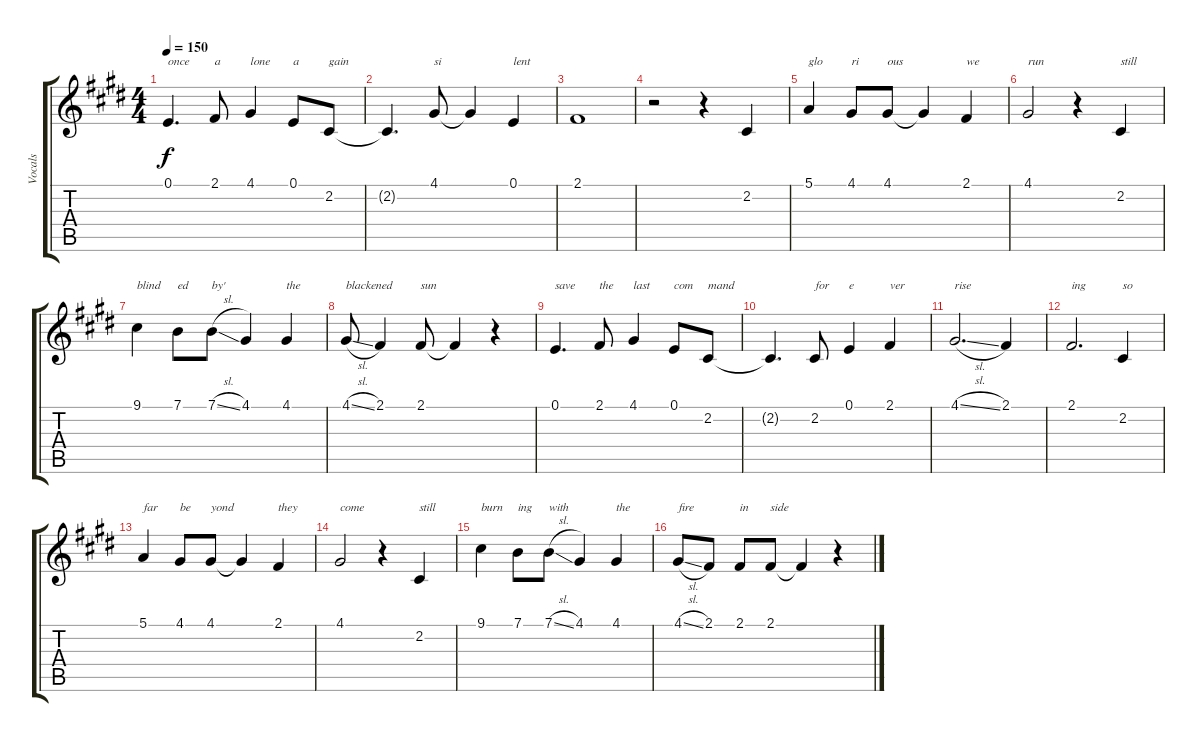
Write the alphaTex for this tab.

\track ("Vocals" "Vocals") {instrument lead2sawtooth}
\staff {score tabs}
\tuning (E4 B3 G3 D3 A2 E2) {hide}
\ts (4 4)
\tempo 150
\clef g2
\ks c#minor
0.1.4{d txt "once" dy f} 2.1.8{txt "a"} 4.1.4{txt "lone"} 0.1.8{txt "a"} 2.2.8{txt "gain"} |
2.2{t}.4{d} 4.1.8{txt "si"} 4.1{t}.4 0.1.4{txt "lent"} |
2.1.1 |
r.2 r.4 2.2.4 |
5.1.4{txt "glo"} 4.1.8{txt "ri"} 4.1.8{txt "ous"} 4.1{t}.4 2.1.4{txt "we"} |
4.1.2{txt "run"} r.4 2.2.4{txt "still"} |
9.1.4{txt "blind"} 7.1.8{txt "ed"} 7.1{sl}.8{txt "by'"} 4.1.4 4.1.4{txt "the"} |
4.1{sl}.8{txt "blackened"} 2.1.4 2.1.8{txt "sun"} 2.1{t}.4 r.4 |
0.1.4{d txt "save"} 2.1.8{txt "the"} 4.1.4{txt "last"} 0.1.8{txt "com"} 2.2.8{txt "mand"} |
2.2{t}.4{d} 2.2.8{txt "for"} 0.1.4{txt "e"} 2.1.4{txt "ver"} |
4.1{sl}.2{d txt "rise"} 2.1.4 |
2.1.2{d txt "ing"} 2.2.4{txt "so"} |
5.1.4{txt "far"} 4.1.8{txt "be"} 4.1.8{txt "yond"} 4.1{t}.4 2.1.4{txt "they"} |
4.1.2{txt "come"} r.4 2.2.4{txt "still"} |
9.1.4{txt "burn"} 7.1.8{txt "ing"} 7.1{sl}.8{txt "with"} 4.1.4 4.1.4{txt "the"} |
4.1{sl}.8{txt "fire"} 2.1.8 2.1.8{txt "in"} 2.1.8{txt "side"} 2.1{t}.4 r.4
